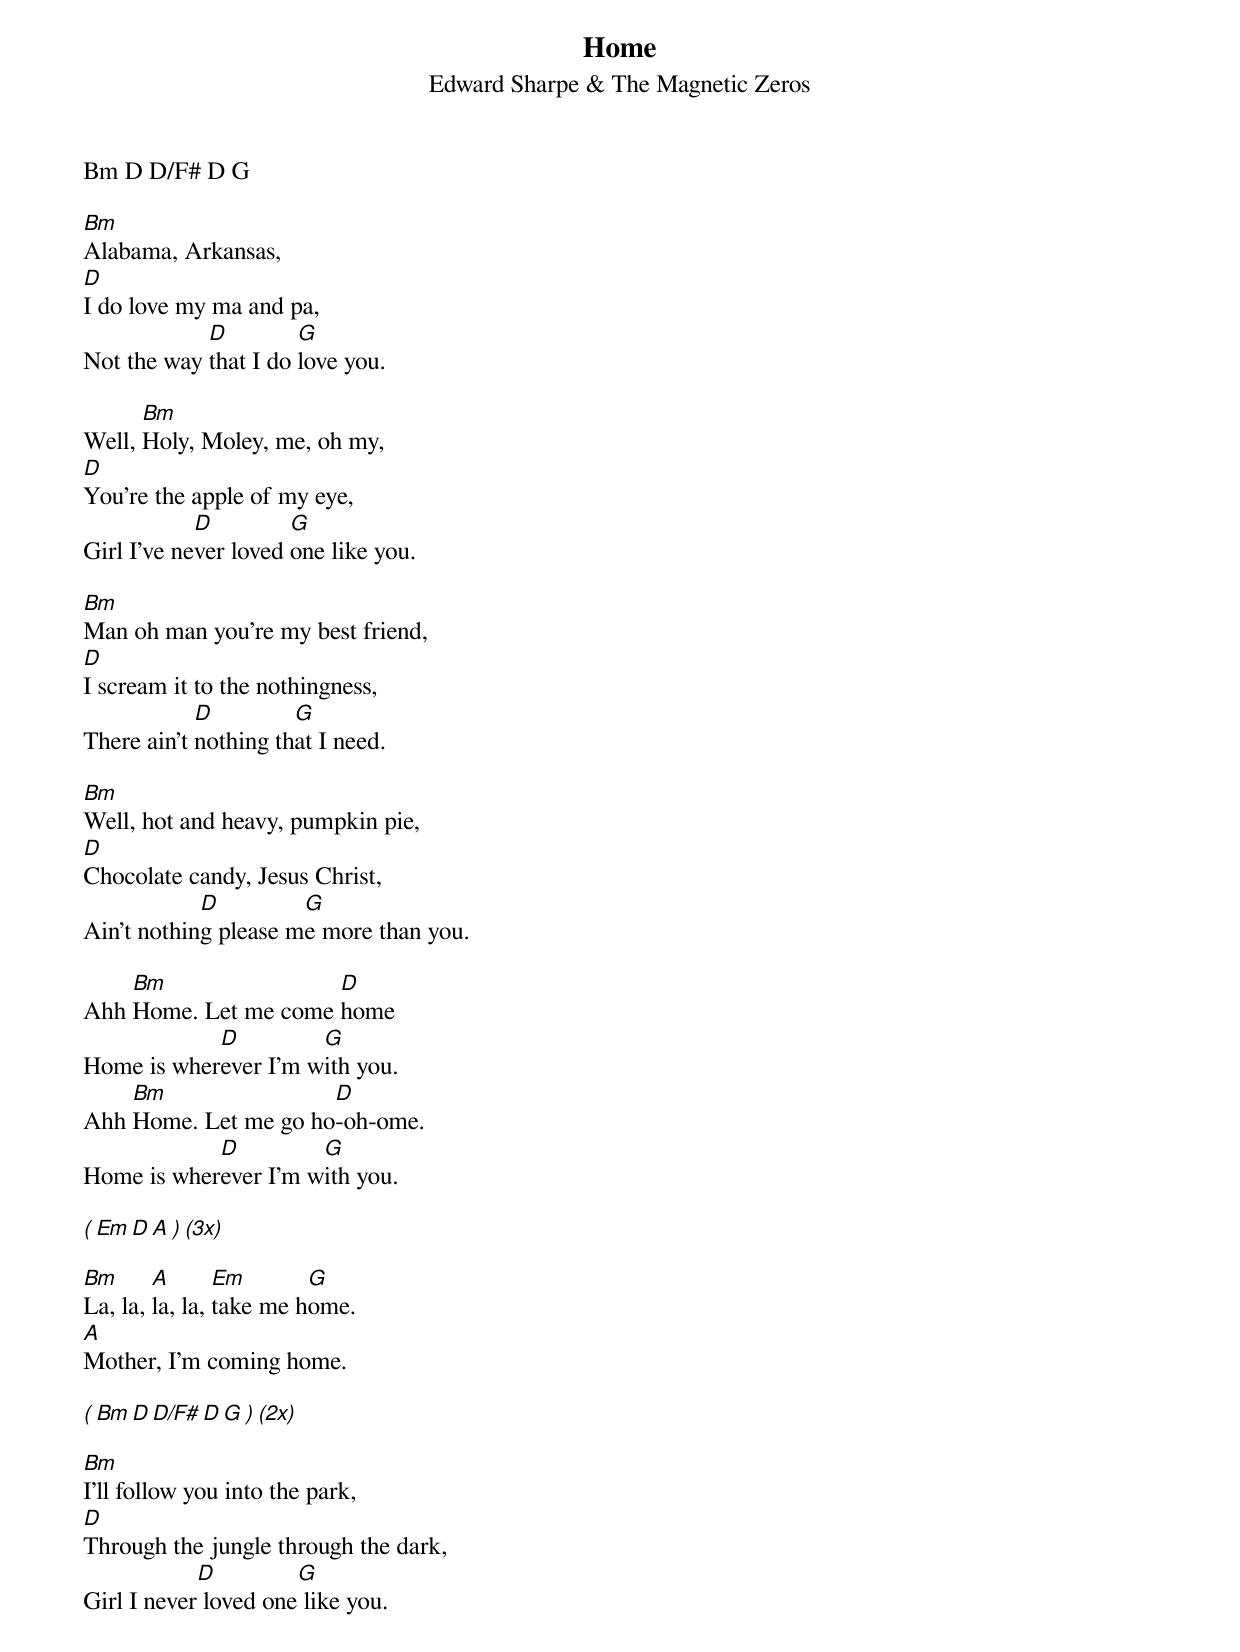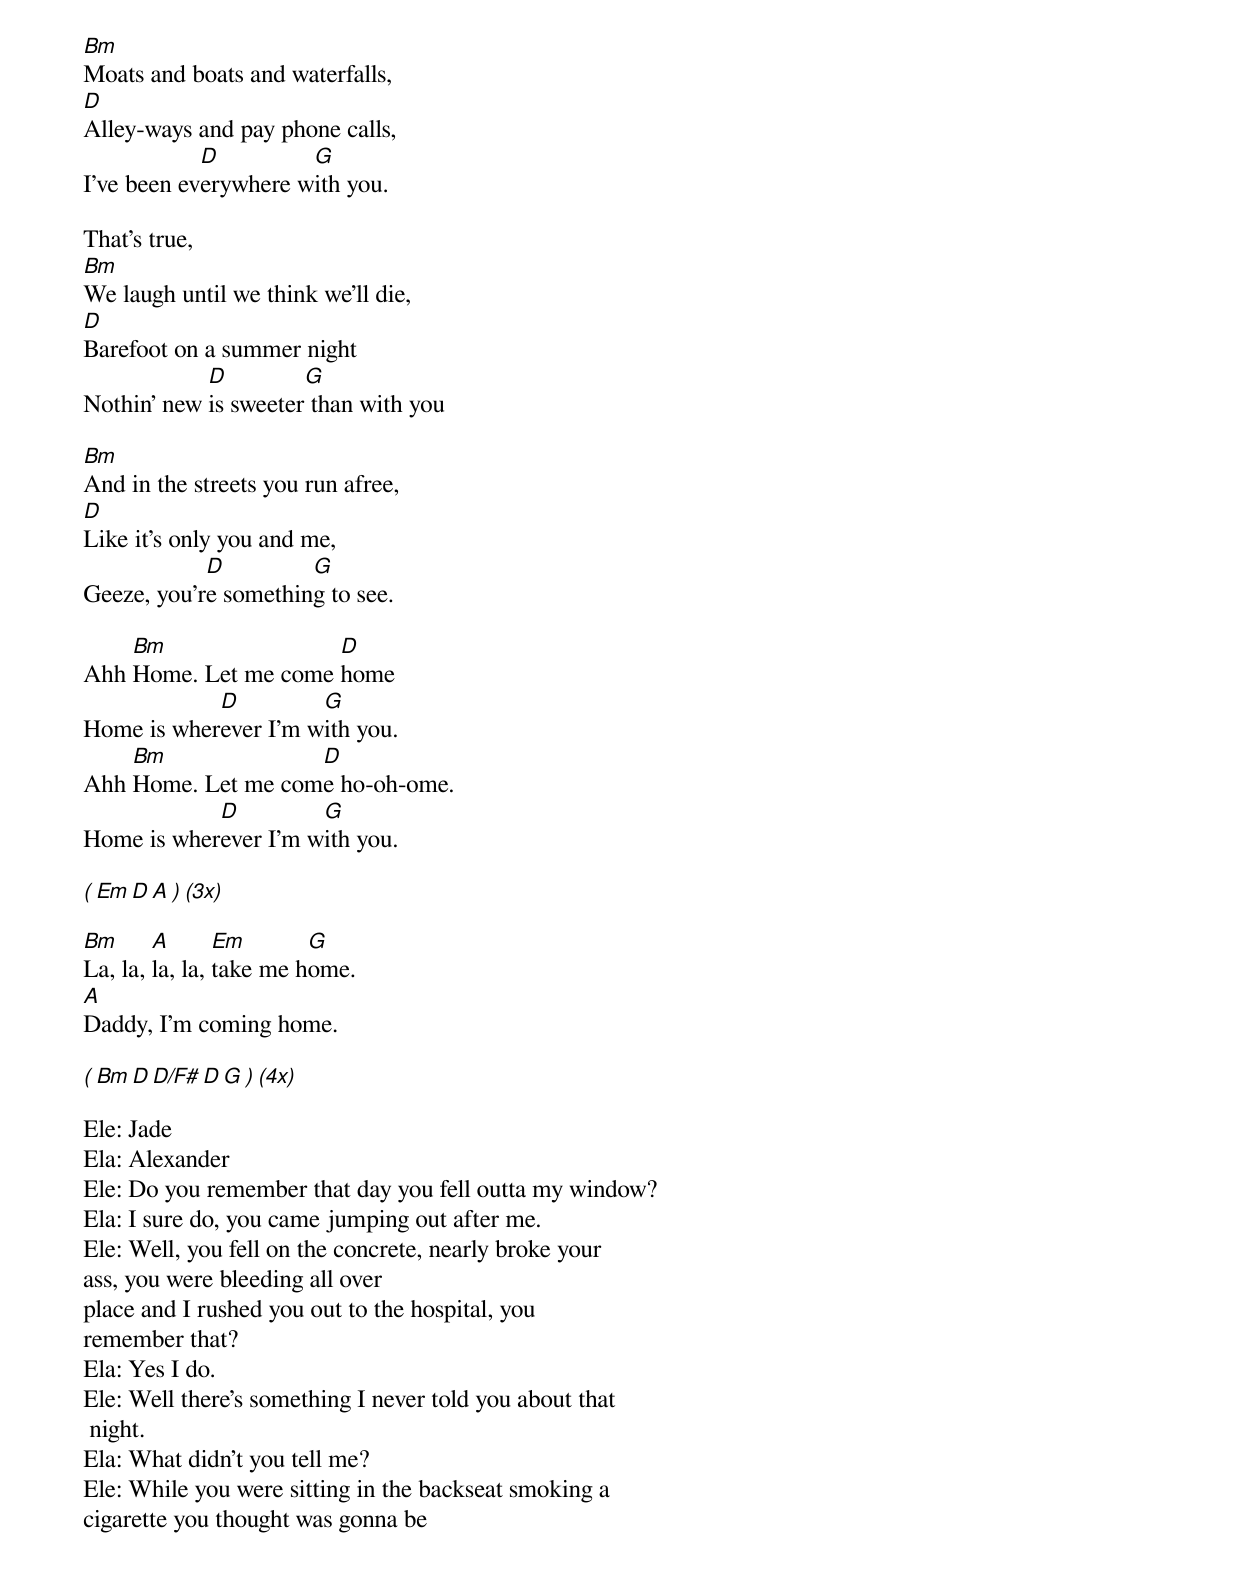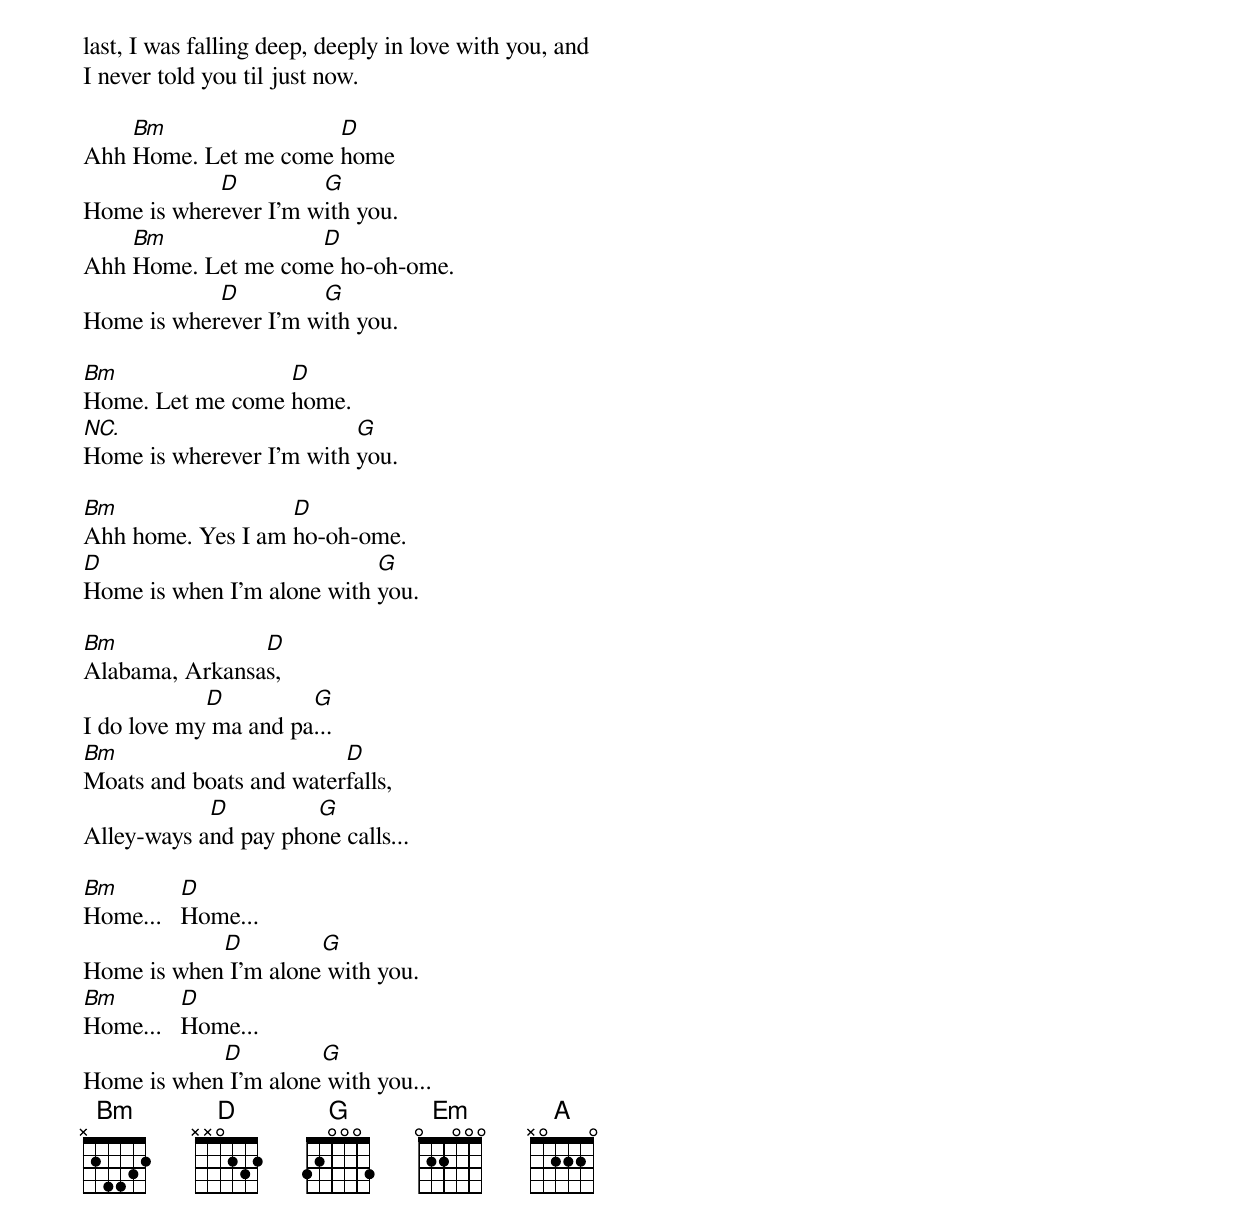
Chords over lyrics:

Home
Edward Sharpe & The Magnetic Zeros

Bm D D/F# D G

Bm
Alabama, Arkansas,
D
I do love my ma and pa,
            D         G
Not the way that I do love you.

      Bm
Well, Holy, Moley, me, oh my,
D
You're the apple of my eye,
            D         G
Girl I've never loved one like you.

Bm
Man oh man you're my best friend,
D
I scream it to the nothingness,
            D         G
There ain't nothing that I need.

Bm
Well, hot and heavy, pumpkin pie,
D
Chocolate candy, Jesus Christ,
            D         G
Ain't nothing please me more than you.

    Bm                D
Ahh Home. Let me come home
            D         G
Home is wherever I'm with you.
    Bm                D
Ahh Home. Let me go ho-oh-ome.
            D         G
Home is wherever I'm with you.

( Em D A ) (3x)

Bm      A       Em       G
La, la, la, la, take me home.
A
Mother, I'm coming home.

( Bm D D/F# D G ) (2x)

Bm
I'll follow you into the park,
D
Through the jungle through the dark,
            D         G
Girl I never loved one like you.

Bm
Moats and boats and waterfalls,
D
Alley-ways and pay phone calls,
            D         G
I've been everywhere with you.

That's true,
Bm
We laugh until we think we'll die,
D
Barefoot on a summer night
            D         G
Nothin' new is sweeter than with you

Bm
And in the streets you run afree,
D
Like it's only you and me,
            D         G
Geeze, you're something to see.

    Bm                D
Ahh Home. Let me come home
            D         G
Home is wherever I'm with you.
    Bm              D
Ahh Home. Let me come ho-oh-ome.
            D         G
Home is wherever I'm with you.

( Em D A ) (3x)

Bm      A       Em       G
La, la, la, la, take me home.
A
Daddy, I'm coming home.

( Bm D D/F# D G ) (4x)

Ele: Jade
Ela: Alexander
Ele: Do you remember that day you fell outta my window?
Ela: I sure do, you came jumping out after me.
Ele: Well, you fell on the concrete, nearly broke your
ass, you were bleeding all over
place and I rushed you out to the hospital, you
remember that?
Ela: Yes I do.
Ele: Well there's something I never told you about that
 night.
Ela: What didn't you tell me?
Ele: While you were sitting in the backseat smoking a
cigarette you thought was gonna be
last, I was falling deep, deeply in love with you, and
I never told you til just now.

    Bm                D
Ahh Home. Let me come home
            D         G
Home is wherever I'm with you.
    Bm              D
Ahh Home. Let me come ho-oh-ome.
            D         G
Home is wherever I'm with you.

Bm                D
Home. Let me come home.
NC.                       G
Home is wherever I'm with you.

Bm                 D
Ahh home. Yes I am ho-oh-ome.
D                           G
Home is when I'm alone with you.

Bm              D
Alabama, Arkansas,
            D         G
I do love my ma and pa...
Bm                       D
Moats and boats and waterfalls,
            D         G
Alley-ways and pay phone calls...

Bm        D
Home...   Home...
            D         G
Home is when I'm alone with you.
Bm        D
Home...   Home...
            D         G
Home is when I'm alone with you...
